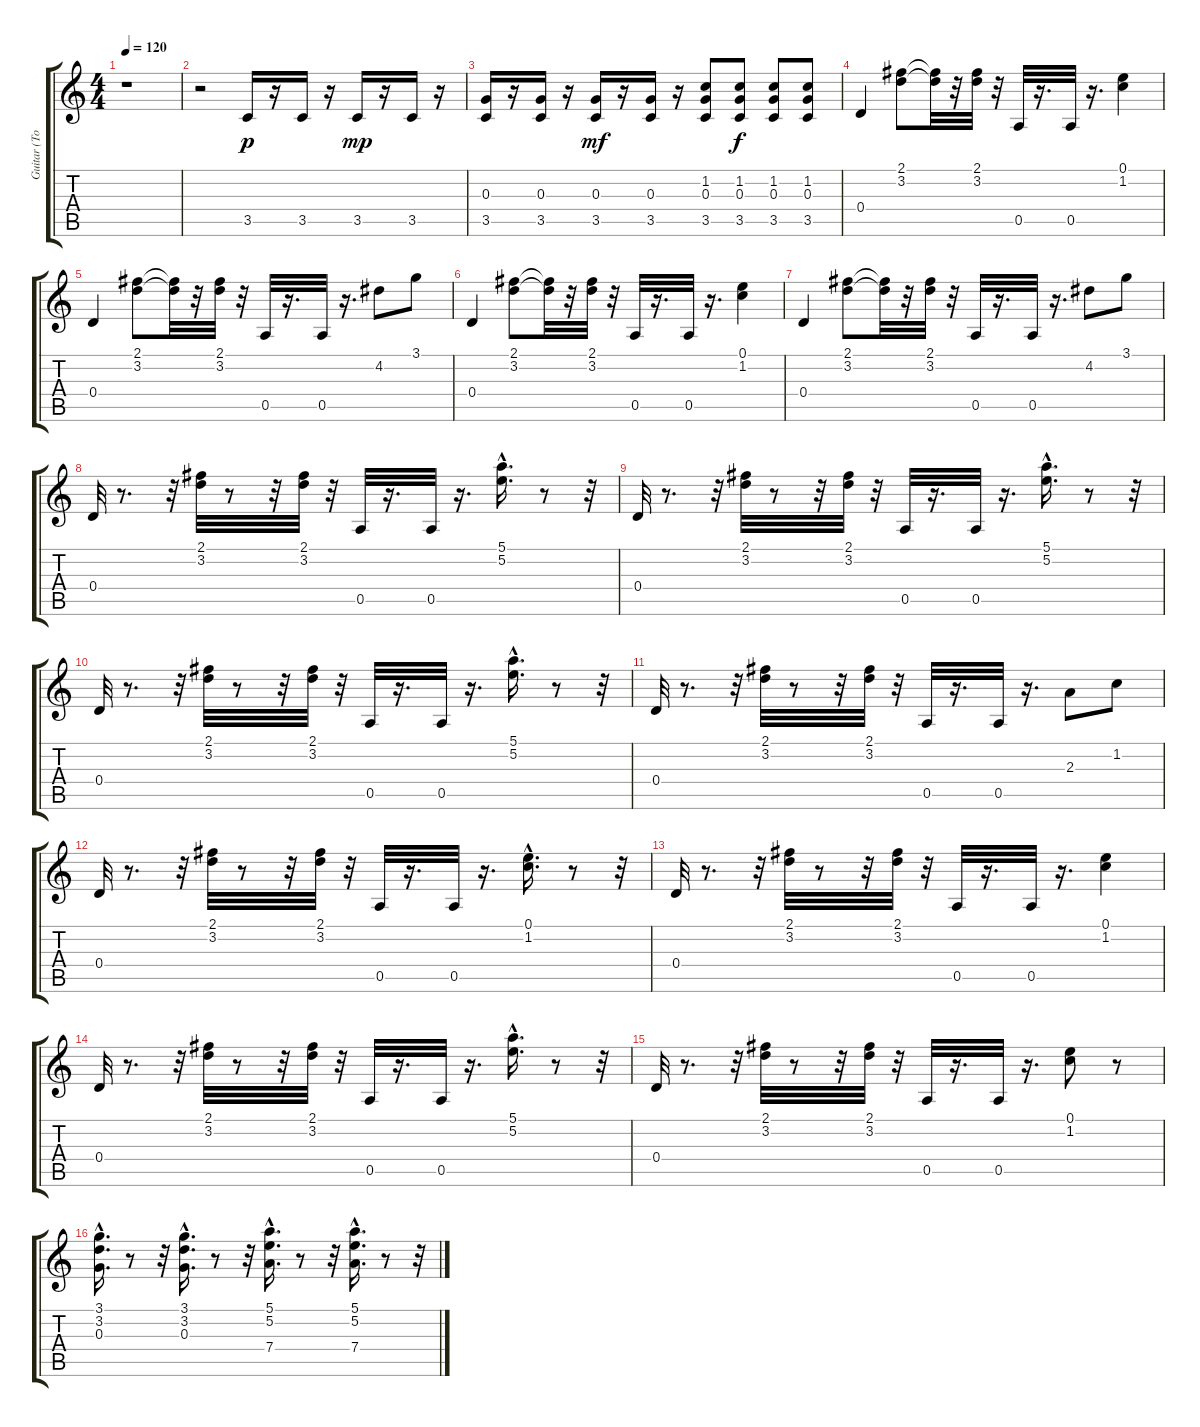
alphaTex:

\track ("Guitar (Tom Dumont)" "Guitar (To") {instrument distortionguitar}
\staff {score tabs}
\tuning (E4 B3 G3 D3 A2 E2) {hide}
\ts (4 4)
\tempo 120
\clef g2
\ks c
r.1{dy p instrument distortionguitar} |
r.2 3.5.16 r.16 3.5.16 r.16 3.5.16{dy mp} r.16 3.5.16 r.16 |
(0.3 3.5).16 r.16 (0.3 3.5).16 r.16 (0.3 3.5).16{dy mf} r.16 (0.3 3.5).16 r.16 (1.2 0.3 3.5).8 (1.2 0.3 3.5).8{dy f} (1.2 0.3 3.5).8 (1.2 0.3 3.5).8 |
0.4.4 (2.1 3.2).8 (2.1{t} 3.2{t}).32 r.32 (2.1 3.2).32 r.32 0.5.32 r.16{d} 0.5.32 r.16{d} (0.1 1.2).4 |
0.4.4 (2.1 3.2).8 (2.1{t} 3.2{t}).32 r.32 (2.1 3.2).32 r.32 0.5.32 r.16{d} 0.5.32 r.16{d} 4.2.8 3.1.8 |
0.4.4 (2.1 3.2).8 (2.1{t} 3.2{t}).32 r.32 (2.1 3.2).32 r.32 0.5.32 r.16{d} 0.5.32 r.16{d} (0.1 1.2).4 |
0.4.4 (2.1 3.2).8 (2.1{t} 3.2{t}).32 r.32 (2.1 3.2).32 r.32 0.5.32 r.16{d} 0.5.32 r.16{d} 4.2.8 3.1.8 |
0.4.32 r.8{d} r.32 (2.1 3.2).32 r.8 r.32 (2.1 3.2).32 r.32 0.5.32 r.16{d} 0.5.32 r.16{d} (5.1{hac} 5.2{hac}).16{d} r.8 r.32 |
0.4.32 r.8{d} r.32 (2.1 3.2).32 r.8 r.32 (2.1 3.2).32 r.32 0.5.32 r.16{d} 0.5.32 r.16{d} (5.1{hac} 5.2{hac}).16{d} r.8 r.32 |
0.4.32 r.8{d} r.32 (2.1 3.2).32 r.8 r.32 (2.1 3.2).32 r.32 0.5.32 r.16{d} 0.5.32 r.16{d} (5.1{hac} 5.2{hac}).16{d} r.8 r.32 |
0.4.32 r.8{d} r.32 (2.1 3.2).32 r.8 r.32 (2.1 3.2).32 r.32 0.5.32 r.16{d} 0.5.32 r.16{d} 2.3.8 1.2.8 |
0.4.32 r.8{d} r.32 (2.1 3.2).32 r.8 r.32 (2.1 3.2).32 r.32 0.5.32 r.16{d} 0.5.32 r.16{d} (0.1{hac} 1.2{hac}).16{d} r.8 r.32 |
0.4.32 r.8{d} r.32 (2.1 3.2).32 r.8 r.32 (2.1 3.2).32 r.32 0.5.32 r.16{d} 0.5.32 r.16{d} (0.1 1.2).4 |
0.4.32 r.8{d} r.32 (2.1 3.2).32 r.8 r.32 (2.1 3.2).32 r.32 0.5.32 r.16{d} 0.5.32 r.16{d} (5.1{hac} 5.2{hac}).16{d} r.8 r.32 |
0.4.32 r.8{d} r.32 (2.1 3.2).32 r.8 r.32 (2.1 3.2).32 r.32 0.5.32 r.16{d} 0.5.32 r.16{d} (0.1 1.2).8 r.8 |
(3.1{hac} 3.2{hac} 0.3{hac}).16{d} r.8 r.32 (3.1{hac} 3.2{hac} 0.3{hac}).16{d} r.8 r.32 (5.1{hac} 5.2{hac} 7.4{hac}).16{d} r.8 r.32 (5.1{hac} 5.2{hac} 7.4{hac}).16{d} r.8 r.32
